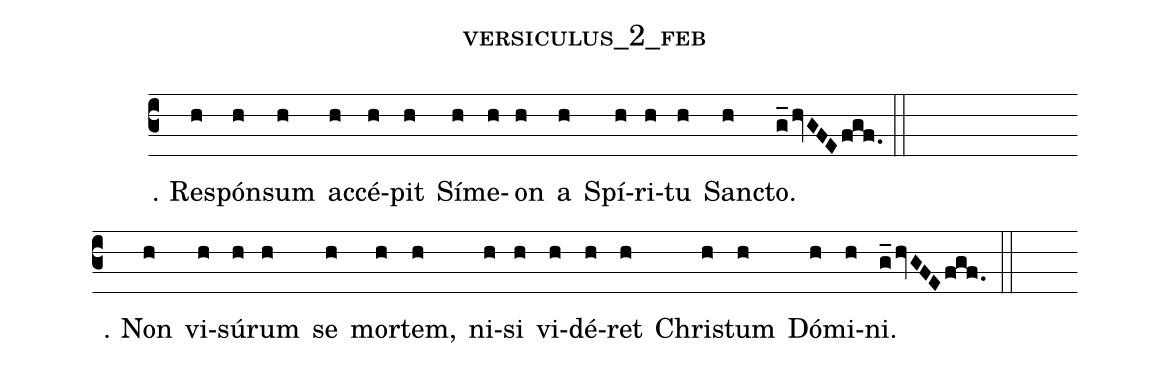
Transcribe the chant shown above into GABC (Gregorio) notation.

name:versiculus_2_feb;
%%
(c3) ℣. Re(h)spón(h)sum(h) ac(h)cé(h)pit(h) Sí(h)me(h)on(h) a(h) Spí(h)ri(h)tu(h) San(h)cto.(g_hvGFEfgf.) (::) (Z-)
℟. Non(h) vi(h)sú(h)rum(h) se(h) mor(h)tem,(h) ni(h)si(h) vi(h)dé(h)ret(h) Chri(h)stum(h) Dó(h)mi(h)ni.(g_hvGFEfgf.) (::)
